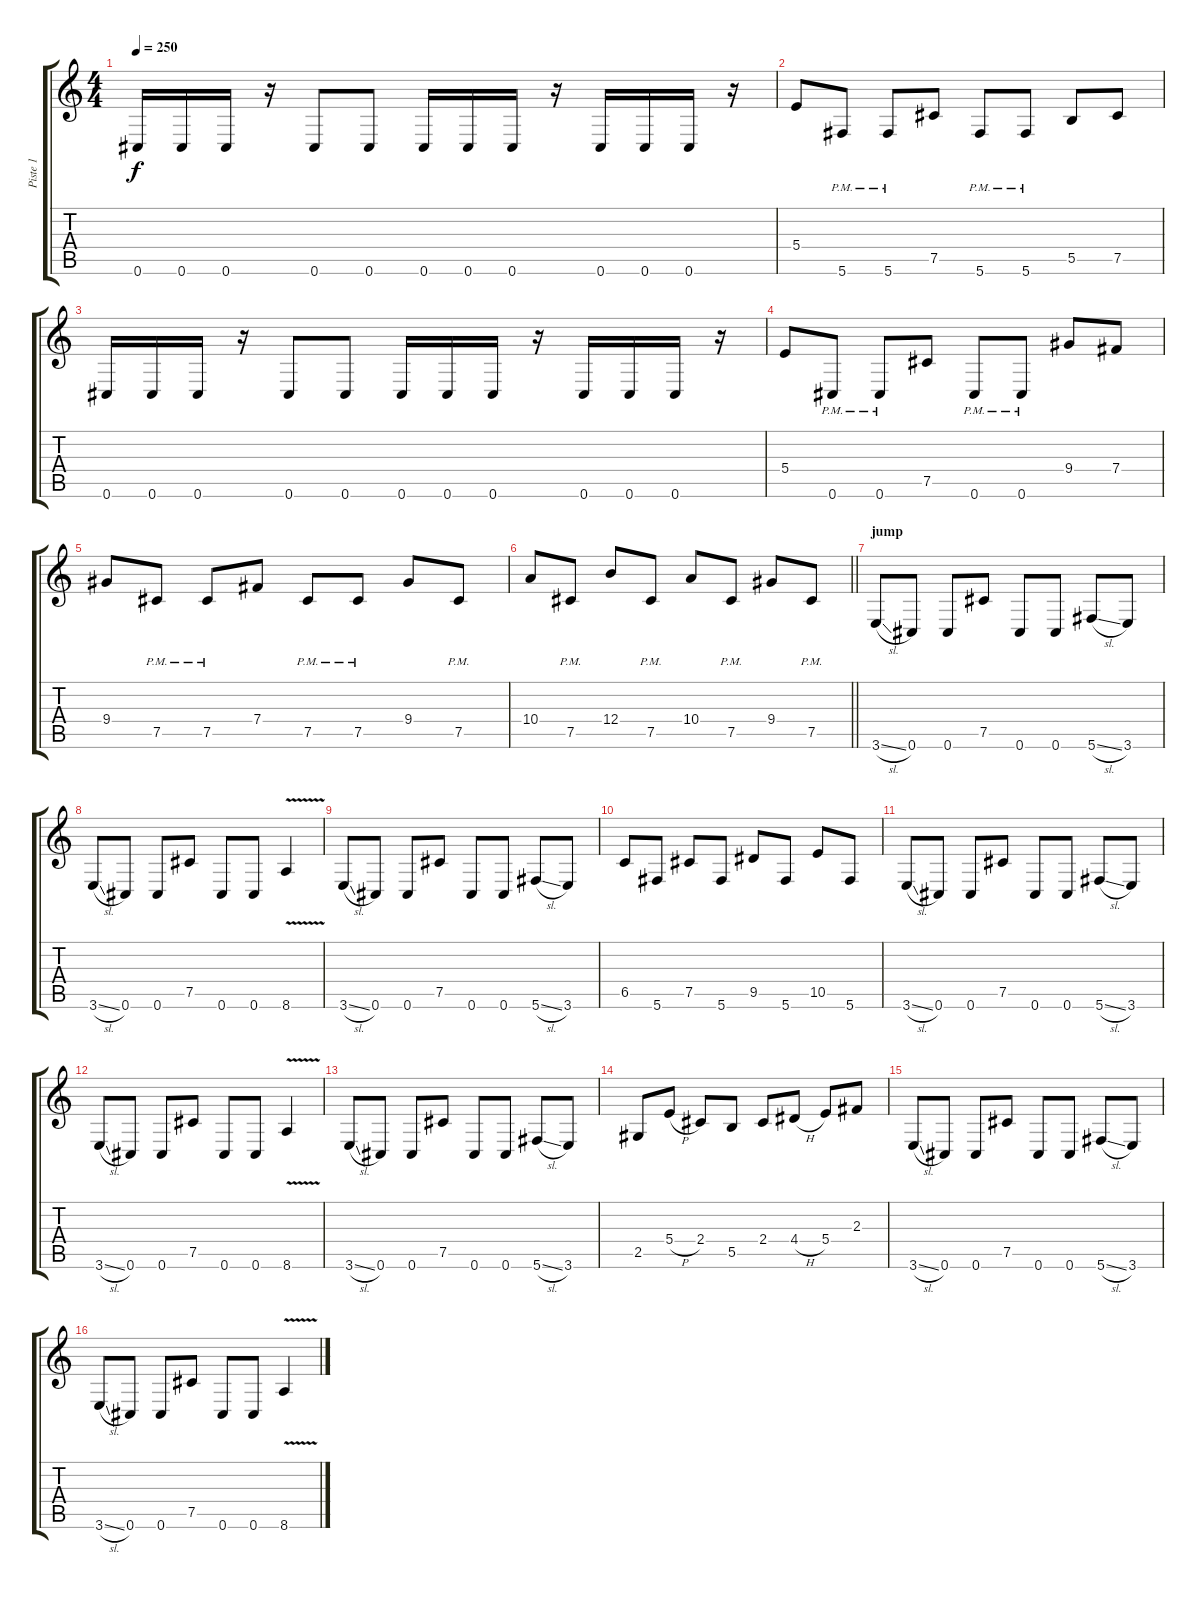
\track ("Piste 1" "Piste 1") {instrument distortionguitar}
\staff {score tabs}
\tuning (Db4 Ab3 E3 B2 Gb2 Db2) {hide}
\ts (4 4)
\tempo 250
\clef g2
\ks c
0.6.16{dy f} 0.6.16 0.6.16 r.16 0.6.8 0.6.8 0.6.16 0.6.16 0.6.16 r.16 0.6.16 0.6.16 0.6.16 r.16 |
5.4.8 5.6{pm}.8 5.6{pm}.8 7.5.8 5.6{pm}.8 5.6{pm}.8 5.5.8 7.5.8 |
0.6.16 0.6.16 0.6.16 r.16 0.6.8 0.6.8 0.6.16 0.6.16 0.6.16 r.16 0.6.16 0.6.16 0.6.16 r.16 |
5.4.8 0.6{pm}.8 0.6{pm}.8 7.5.8 0.6{pm}.8 0.6{pm}.8 9.4.8 7.4.8 |
9.4.8 7.5{pm}.8 7.5{pm}.8 7.4.8 7.5{pm}.8 7.5{pm}.8 9.4.8 7.5{pm}.8 |
\barLineRight lightlight
10.4.8 7.5{pm}.8 12.4.8 7.5{pm}.8 10.4.8 7.5{pm}.8 9.4.8 7.5{pm}.8 |
\section ("" "jump")
3.6{sl}.8 0.6.8 0.6.8 7.5.8 0.6.8 0.6.8 5.6{sl}.8 3.6.8 |
3.6{sl}.8 0.6.8 0.6.8 7.5.8 0.6.8 0.6.8 8.6{v}.4 |
3.6{sl}.8 0.6.8 0.6.8 7.5.8 0.6.8 0.6.8 5.6{sl}.8 3.6.8 |
6.5.8 5.6.8 7.5.8 5.6.8 9.5.8 5.6.8 10.5.8 5.6.8 |
3.6{sl}.8 0.6.8 0.6.8 7.5.8 0.6.8 0.6.8 5.6{sl}.8 3.6.8 |
3.6{sl}.8 0.6.8 0.6.8 7.5.8 0.6.8 0.6.8 8.6{v}.4 |
3.6{sl}.8 0.6.8 0.6.8 7.5.8 0.6.8 0.6.8 5.6{sl}.8 3.6.8 |
2.5.8 5.4{h}.8 2.4.8 5.5.8 2.4.8 4.4{h}.8 5.4.8 2.3.8 |
3.6{sl}.8 0.6.8 0.6.8 7.5.8 0.6.8 0.6.8 5.6{sl}.8 3.6.8 |
3.6{sl}.8 0.6.8 0.6.8 7.5.8 0.6.8 0.6.8 8.6{v}.4
